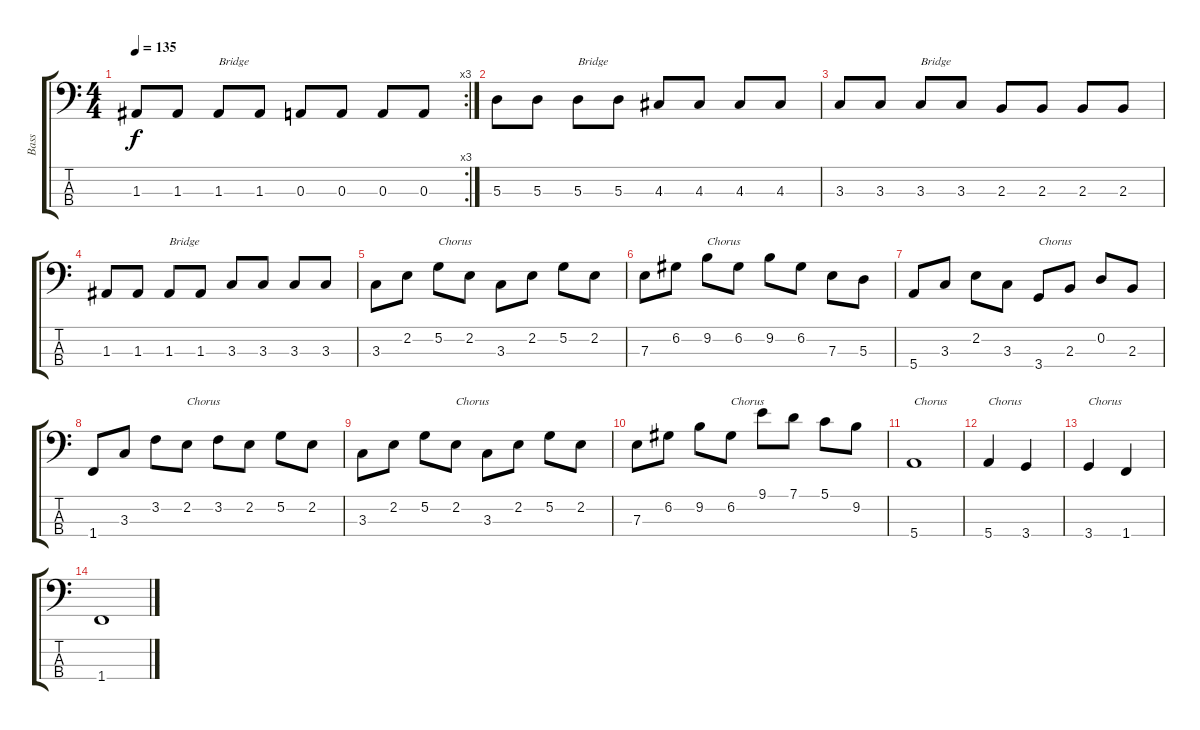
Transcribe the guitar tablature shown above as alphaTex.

\track ("Bass" "Bass") {instrument electricbasspick}
\staff {score tabs}
\tuning (G2 D2 A1 E1) {hide}
\rc 3
\ts (4 4)
\tempo 135
\clef f4
\ks c
1.3.8{dy f} 1.3.8 1.3.8{txt "Bridge"} 1.3.8 0.3.8 0.3.8 0.3.8 0.3.8 |
5.3.8 5.3.8 5.3.8{txt "Bridge"} 5.3.8 4.3.8 4.3.8 4.3.8 4.3.8 |
3.3.8 3.3.8 3.3.8{txt "Bridge"} 3.3.8 2.3.8 2.3.8 2.3.8 2.3.8 |
1.3.8 1.3.8 1.3.8{txt "Bridge"} 1.3.8 3.3.8 3.3.8 3.3.8 3.3.8 |
3.3.8 2.2.8 5.2.8{txt "Chorus"} 2.2.8 3.3.8 2.2.8 5.2.8 2.2.8 |
7.3.8 6.2.8 9.2.8{txt "Chorus"} 6.2.8 9.2.8 6.2.8 7.3.8 5.3.8 |
5.4.8 3.3.8 2.2.8 3.3.8 3.4.8{txt "Chorus"} 2.3.8 0.2.8 2.3.8 |
1.4.8 3.3.8 3.2.8 2.2.8{txt "Chorus"} 3.2.8 2.2.8 5.2.8 2.2.8 |
3.3.8 2.2.8 5.2.8 2.2.8{txt "Chorus"} 3.3.8 2.2.8 5.2.8 2.2.8 |
7.3.8 6.2.8 9.2.8 6.2.8{txt "Chorus"} 9.1.8 7.1.8 5.1.8 9.2.8 |
5.4.1{txt "Chorus"} |
5.4.4{txt "Chorus"} 3.4.4 |
3.4.4{txt "Chorus"} 1.4.4 |
1.4.1
